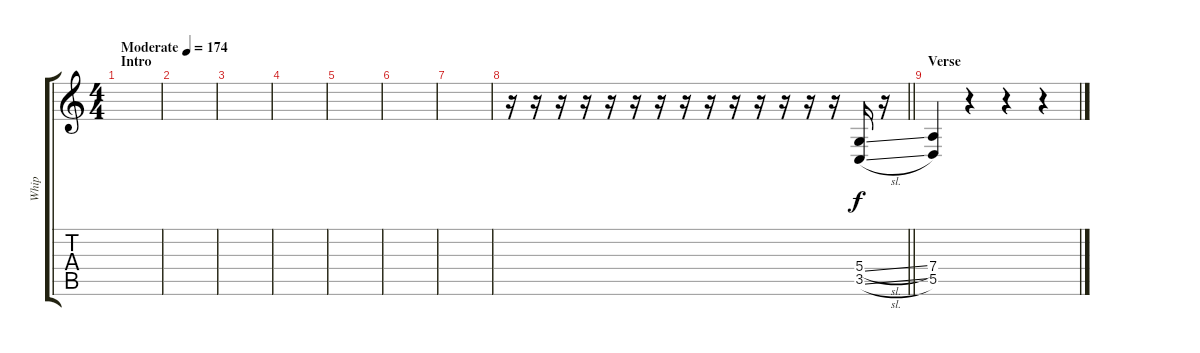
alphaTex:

\track ("Whip " "Whip ") {instrument gunshot}
\staff {score tabs}
\tuning (E4 B3 G3 D3 A2 E2) {hide}
\ts (4 4)
\section ("" "Intro")
\tempo (174 "Moderate")
\clef g2
\ks c
|
|
|
|
|
|
|
\barLineRight lightlight
r.16 r.16 r.16 r.16 r.16 r.16 r.16 r.16 r.16 r.16 r.16 r.16 r.16 r.16 (5.4{sl} 3.5{sl}).16 r.16 |
\section ("" "Verse")
(7.4 5.5).4 r.4 r.4 r.4
